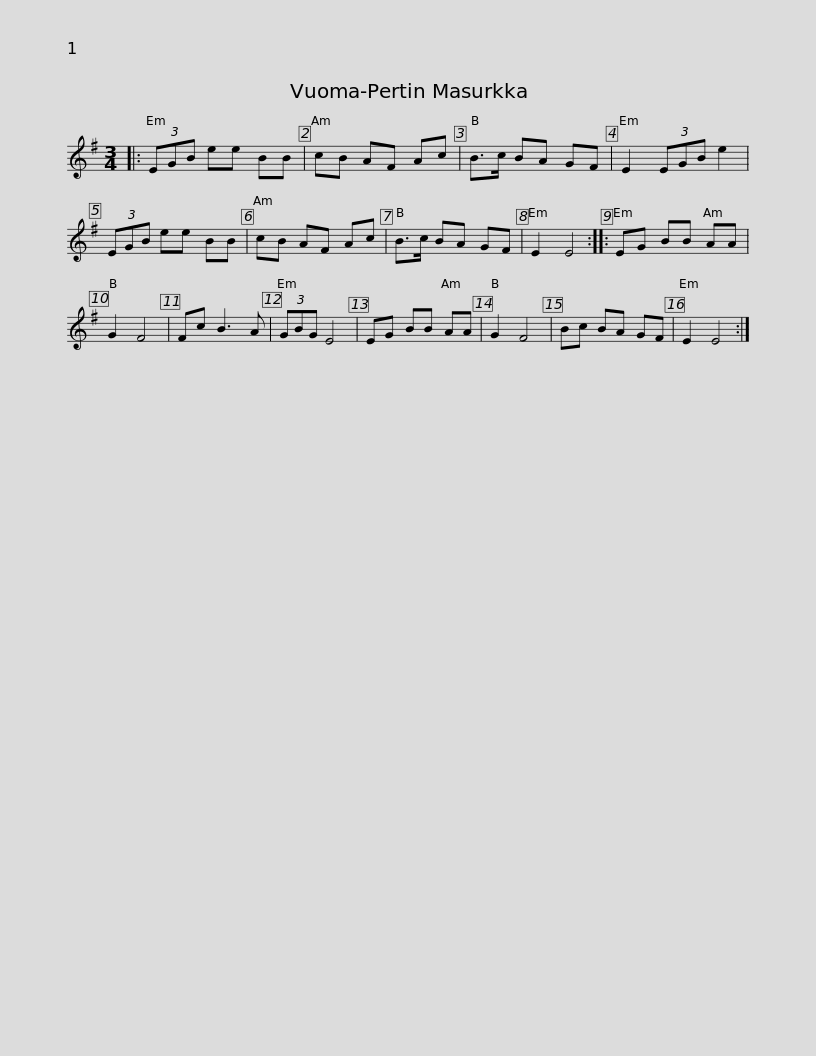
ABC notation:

X:1
L:1/8
M:3/4
I:linebreak $
K:Emin
V:1 treble
V:1
|: (3EGB ee BB | cB AF Ac | B>c BA GF | E2 (3EGB e2 | (3EGB ee BB | %5
 cB AF Ac | B>c BA GF |$ E2 E4 :: EG BB AA | G2 F4 | %10
 Fc B3 A | (3GBG E4 | EG BB AA | G2 F4 | Bc BA GF | %15
 E2 E4 :| %16
